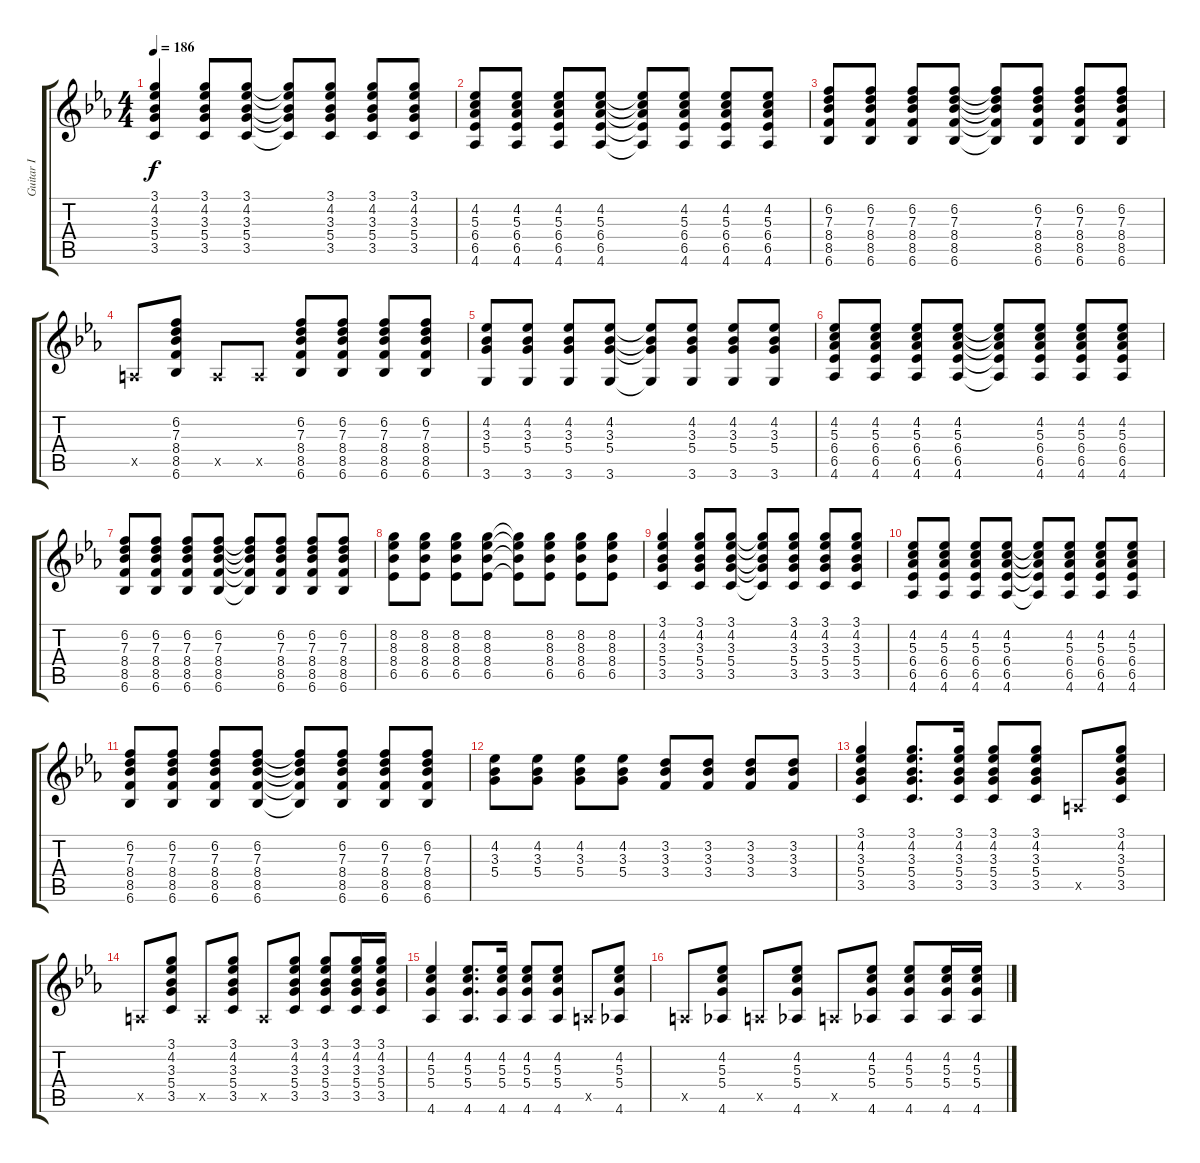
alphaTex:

\track ("Guitar Ⅰ" "Guitar Ⅰ") {instrument distortionguitar}
\staff {score tabs}
\tuning (E4 B3 G3 D3 A2 E2) {hide}
\ts (4 4)
\tempo 186
\clef g2
\ks eb
(3.1 4.2 3.3 5.4 3.5).4{dy f} (3.1 4.2 3.3 5.4 3.5).8 (3.1 4.2 3.3 5.4 3.5).8 (3.1{t} 4.2{t} 3.3{t} 5.4{t} 3.5{t}).8 (3.1 4.2 3.3 5.4 3.5).8 (3.1 4.2 3.3 5.4 3.5).8 (3.1 4.2 3.3 5.4 3.5).8 |
(4.2 5.3 6.4 6.5 4.6).8 (4.2 5.3 6.4 6.5 4.6).8 (4.2 5.3 6.4 6.5 4.6).8 (4.2 5.3 6.4 6.5 4.6).8 (4.2{t} 5.3{t} 6.4{t} 6.5{t} 4.6{t}).8 (4.2 5.3 6.4 6.5 4.6).8 (4.2 5.3 6.4 6.5 4.6).8 (4.2 5.3 6.4 6.5 4.6).8 |
(6.2 7.3 8.4 8.5 6.6).8 (6.2 7.3 8.4 8.5 6.6).8 (6.2 7.3 8.4 8.5 6.6).8 (6.2 7.3 8.4 8.5 6.6).8 (6.2{t} 7.3{t} 8.4{t} 8.5{t} 6.6{t}).8 (6.2 7.3 8.4 8.5 6.6).8 (6.2 7.3 8.4 8.5 6.6).8 (6.2 7.3 8.4 8.5 6.6).8 |
0.5{x}.8 (6.2 7.3 8.4 8.5 6.6).8 0.5{x}.8 0.5{x}.8 (6.2 7.3 8.4 8.5 6.6).8 (6.2 7.3 8.4 8.5 6.6).8 (6.2 7.3 8.4 8.5 6.6).8 (6.2 7.3 8.4 8.5 6.6).8 |
(4.2 3.3 5.4 3.6).8 (4.2 3.3 5.4 3.6).8 (4.2 3.3 5.4 3.6).8 (4.2 3.3 5.4 3.6).8 (4.2{t} 3.3{t} 5.4{t} 3.6{t}).8 (4.2 3.3 5.4 3.6).8 (4.2 3.3 5.4 3.6).8 (4.2 3.3 5.4 3.6).8 |
(4.2 5.3 6.4 6.5 4.6).8 (4.2 5.3 6.4 6.5 4.6).8 (4.2 5.3 6.4 6.5 4.6).8 (4.2 5.3 6.4 6.5 4.6).8 (4.2{t} 5.3{t} 6.4{t} 6.5{t} 4.6{t}).8 (4.2 5.3 6.4 6.5 4.6).8 (4.2 5.3 6.4 6.5 4.6).8 (4.2 5.3 6.4 6.5 4.6).8 |
(6.2 7.3 8.4 8.5 6.6).8 (6.2 7.3 8.4 8.5 6.6).8 (6.2 7.3 8.4 8.5 6.6).8 (6.2 7.3 8.4 8.5 6.6).8 (6.2{t} 7.3{t} 8.4{t} 8.5{t} 6.6{t}).8 (6.2 7.3 8.4 8.5 6.6).8 (6.2 7.3 8.4 8.5 6.6).8 (6.2 7.3 8.4 8.5 6.6).8 |
(8.2 8.3 8.4 6.5).8 (8.2 8.3 8.4 6.5).8 (8.2 8.3 8.4 6.5).8 (8.2 8.3 8.4 6.5).8 (8.2{t} 8.3{t} 8.4{t} 6.5{t}).8 (8.2 8.3 8.4 6.5).8 (8.2 8.3 8.4 6.5).8 (8.2 8.3 8.4 6.5).8 |
(3.1 4.2 3.3 5.4 3.5).4 (3.1 4.2 3.3 5.4 3.5).8 (3.1 4.2 3.3 5.4 3.5).8 (3.1{t} 4.2{t} 3.3{t} 5.4{t} 3.5{t}).8 (3.1 4.2 3.3 5.4 3.5).8 (3.1 4.2 3.3 5.4 3.5).8 (3.1 4.2 3.3 5.4 3.5).8 |
(4.2 5.3 6.4 6.5 4.6).8 (4.2 5.3 6.4 6.5 4.6).8 (4.2 5.3 6.4 6.5 4.6).8 (4.2 5.3 6.4 6.5 4.6).8 (4.2{t} 5.3{t} 6.4{t} 6.5{t} 4.6{t}).8 (4.2 5.3 6.4 6.5 4.6).8 (4.2 5.3 6.4 6.5 4.6).8 (4.2 5.3 6.4 6.5 4.6).8 |
(6.2 7.3 8.4 8.5 6.6).8 (6.2 7.3 8.4 8.5 6.6).8 (6.2 7.3 8.4 8.5 6.6).8 (6.2 7.3 8.4 8.5 6.6).8 (6.2{t} 7.3{t} 8.4{t} 8.5{t} 6.6{t}).8 (6.2 7.3 8.4 8.5 6.6).8 (6.2 7.3 8.4 8.5 6.6).8 (6.2 7.3 8.4 8.5 6.6).8 |
(4.2 3.3 5.4).8 (4.2 3.3 5.4).8 (4.2 3.3 5.4).8 (4.2 3.3 5.4).8 (3.2 3.3 3.4).8 (3.2 3.3 3.4).8 (3.2 3.3 3.4).8 (3.2 3.3 3.4).8 |
(3.1 4.2 3.3 5.4 3.5).4 (3.1 4.2 3.3 5.4 3.5).8{d} (3.1 4.2 3.3 5.4 3.5).16 (3.1 4.2 3.3 5.4 3.5).8 (3.1 4.2 3.3 5.4 3.5).8 0.5{x}.8 (3.1 4.2 3.3 5.4 3.5).8 |
0.5{x}.8 (3.1 4.2 3.3 5.4 3.5).8 0.5{x}.8 (3.1 4.2 3.3 5.4 3.5).8 0.5{x}.8 (3.1 4.2 3.3 5.4 3.5).8 (3.1 4.2 3.3 5.4 3.5).8 (3.1 4.2 3.3 5.4 3.5).16 (3.1 4.2 3.3 5.4 3.5).16 |
(4.2 5.3 5.4 4.6).4 (4.2 5.3 5.4 4.6).8{d} (4.2 5.3 5.4 4.6).16 (4.2 5.3 5.4 4.6).8 (4.2 5.3 5.4 4.6).8 0.5{x}.8 (4.2 5.3 5.4 4.6).8 |
0.5{x}.8 (4.2 5.3 5.4 4.6).8 0.5{x}.8 (4.2 5.3 5.4 4.6).8 0.5{x}.8 (4.2 5.3 5.4 4.6).8 (4.2 5.3 5.4 4.6).8 (4.2 5.3 5.4 4.6).16 (4.2 5.3 5.4 4.6).16
